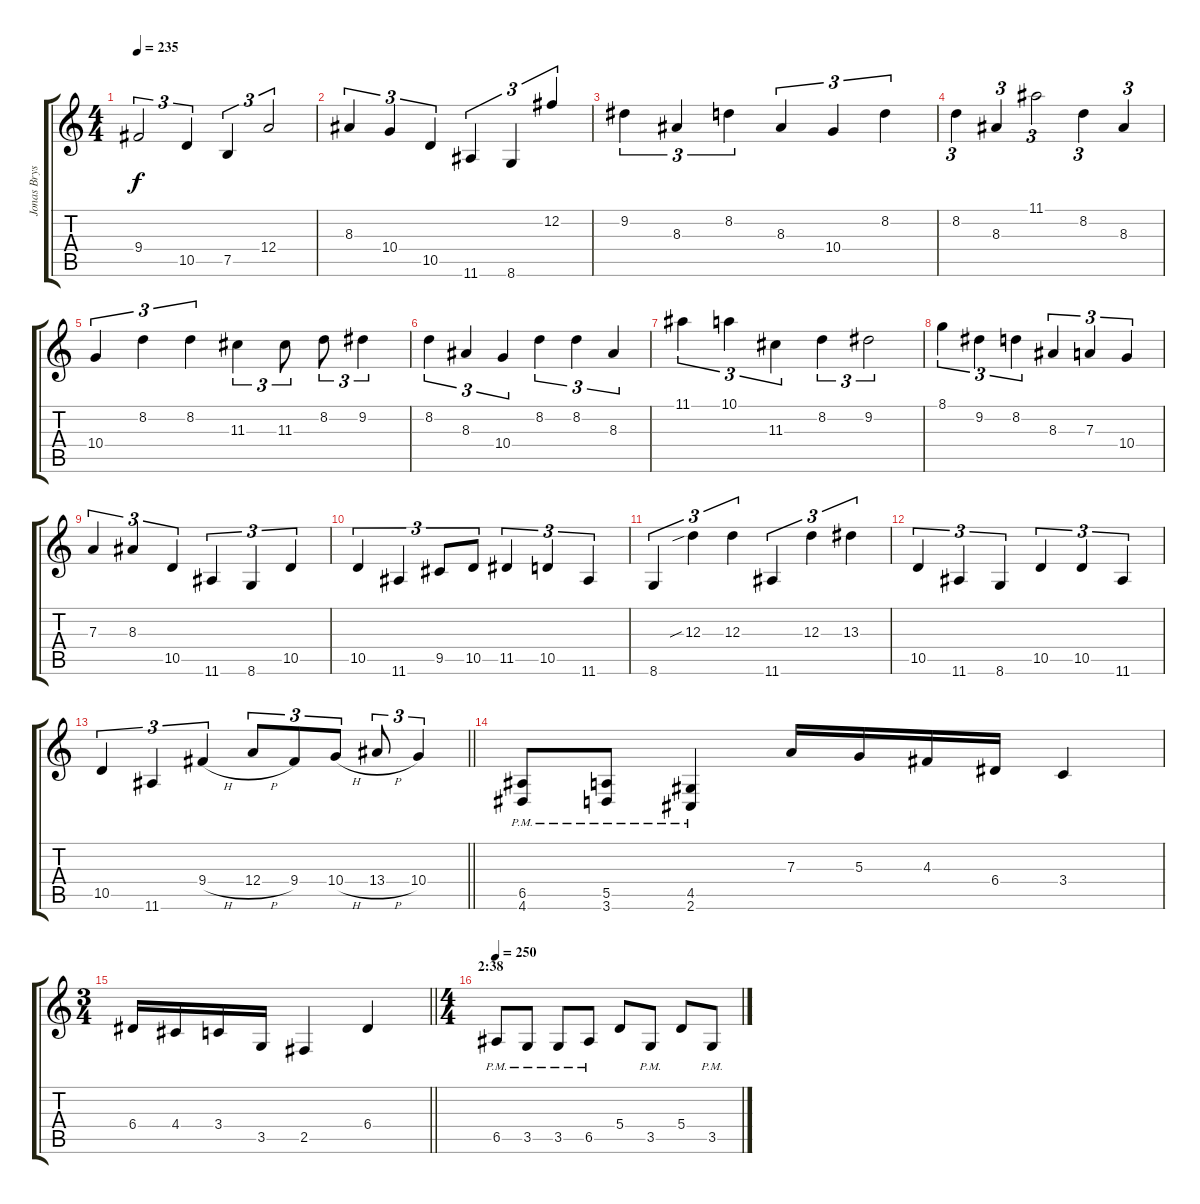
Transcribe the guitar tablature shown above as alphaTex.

\track ("Jonas Bryssling" "Jonas Brys") {instrument distortionguitar}
\staff {score tabs}
\tuning (B3 Gb3 D3 A2 E2 B1) {hide}
\ts (4 4)
\tempo 235
\clef g2
\ks c
9.4.2{tu (3 2) dy f} 10.5.4{tu (3 2)} 7.5.4{tu (3 2)} 12.4.2{tu (3 2)} |
8.3.4{tu (3 2)} 10.4.4{tu (3 2)} 10.5.4{tu (3 2)} 11.6.4{tu (3 2) beam Up} 8.6.4{tu (3 2) beam Up} 12.2.4{tu (3 2) beam Up} |
9.2.4{tu (3 2)} 8.3.4{tu (3 2)} 8.2.4{tu (3 2)} 8.3.4{tu (3 2)} 10.4.4{tu (3 2)} 8.2.4{tu (3 2)} |
8.2.4{tu (3 2)} 8.3.4{tu (3 2)} 11.1.2{tu (3 2)} 8.2.4{tu (3 2)} 8.3.4{tu (3 2)} |
10.4.4{tu (3 2)} 8.2.4{tu (3 2)} 8.2.4{tu (3 2)} 11.3.4{tu (3 2)} 11.3.8{tu (3 2)} 8.2.8{tu (3 2)} 9.2.4{tu (3 2)} |
8.2.4{tu (3 2)} 8.3.4{tu (3 2)} 10.4.4{tu (3 2)} 8.2.4{tu (3 2)} 8.2.4{tu (3 2)} 8.3.4{tu (3 2)} |
11.1.4{tu (3 2)} 10.1.4{tu (3 2)} 11.3.4{tu (3 2)} 8.2.4{tu (3 2)} 9.2.2{tu (3 2)} |
8.1.4{tu (3 2)} 9.2.4{tu (3 2)} 8.2.4{tu (3 2)} 8.3.4{tu (3 2)} 7.3.4{tu (3 2)} 10.4.4{tu (3 2)} |
7.3.4{tu (3 2)} 8.3.4{tu (3 2)} 10.5.4{tu (3 2)} 11.6.4{tu (3 2)} 8.6.4{tu (3 2)} 10.5.4{tu (3 2)} |
10.5.4{tu (3 2)} 11.6.4{tu (3 2)} 9.5.8{tu (3 2)} 10.5.8{tu (3 2)} 11.5.4{tu (3 2)} 10.5.4{tu (3 2)} 11.6.4{tu (3 2)} |
8.6.4{tu (3 2)} 12.3{sib}.4{tu (3 2)} 12.3.4{tu (3 2)} 11.6.4{tu (3 2)} 12.3.4{tu (3 2)} 13.3.4{tu (3 2)} |
10.5.4{tu (3 2)} 11.6.4{tu (3 2)} 8.6.4{tu (3 2)} 10.5.4{tu (3 2)} 10.5.4{tu (3 2)} 11.6.4{tu (3 2)} |
\barLineRight lightlight
10.5.4{tu (3 2)} 11.6.4{tu (3 2)} 9.4{h}.4{tu (3 2)} 12.4{h}.8{tu (3 2)} 9.4.8{tu (3 2)} 10.4{h}.8{tu (3 2)} 13.4{h}.8{tu (3 2)} 10.4.4{tu (3 2)} |
(6.5{pm} 4.6{pm}).8 (5.5{pm} 3.6{pm}).8 (4.5{pm} 2.6{pm}).4 7.3.16 5.3.16 4.3.16 6.4.16 3.4.4 |
\ts (3 4)
\barLineRight lightlight
6.4.16 4.4.16 3.4.16 3.5.16 2.5.4 6.4.4 |
\ts (4 4)
\section ("" "2:38")
\tempo 250
6.5{pm}.8 3.5{pm}.8 3.5{pm}.8 6.5{pm}.8 5.4.8 3.5{pm}.8 5.4.8 3.5{pm}.8
